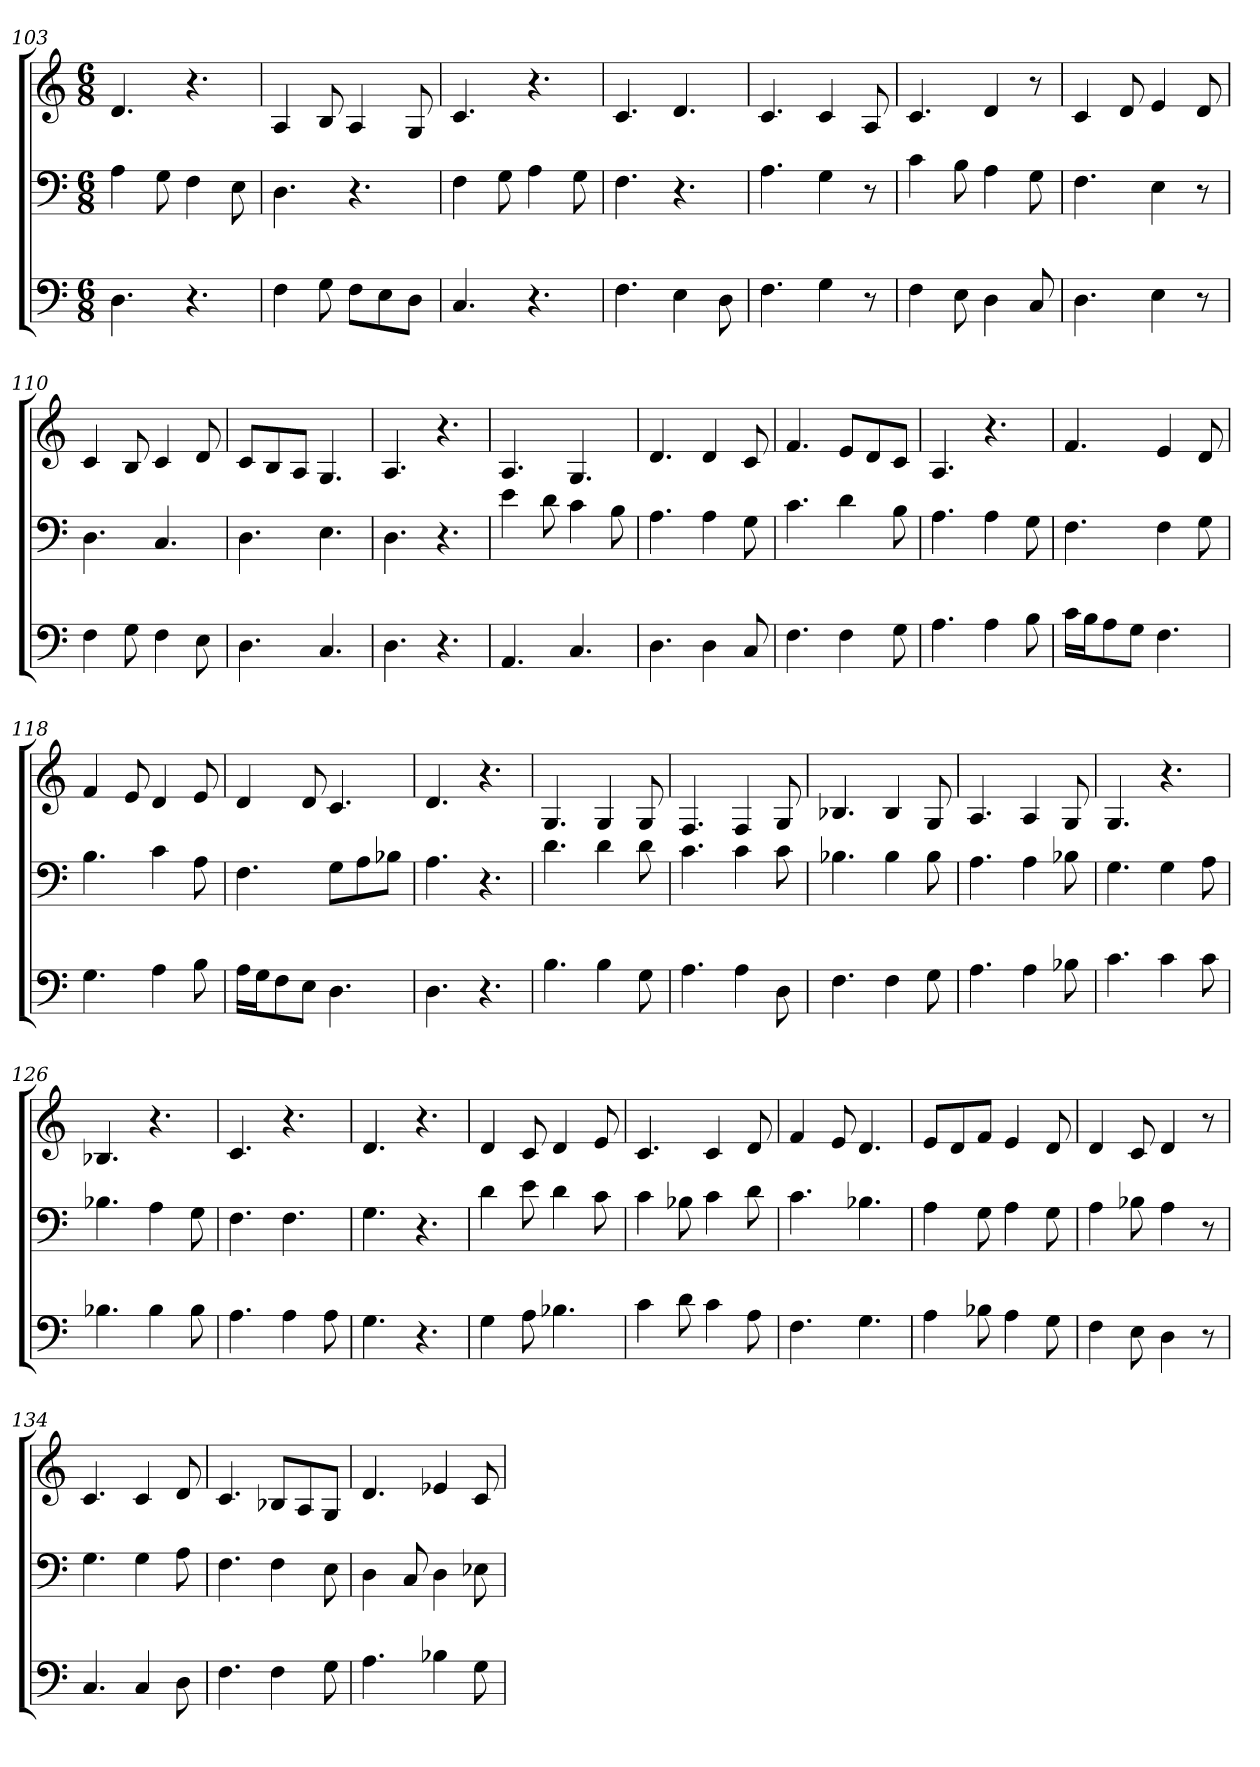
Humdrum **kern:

**kern	**kern	**kern
*part3	*part2	*part1
*staff3	*staff2	*staff1
*M6/8	*M6/8	*M6/8
=103	=103	=103
4.D	4A	4.d
.	8G	.
4.r	4F	4.r
.	8E	.
=104	=104	=104
4F	4.D	4A
8G	.	8B
8FL	4.r	4A
8E	.	.
8DJ	.	8G
=105	=105	=105
4.C	4F	4.c
.	8G	.
4.r	4A	4.r
.	8G	.
=106	=106	=106
4.F	4.F	4.c
4E	4.r	4.d
8D	.	.
=107	=107	=107
4.F	4.A	4.c
4G	4G	4c
8r	8r	8A
=108	=108	=108
4F	4c	4.c
8E	8B	.
4D	4A	4d
8C	8G	8r
=109	=109	=109
4.D	4.F	4c
.	.	8d
4E	4E	4e
8r	8r	8d
=110	=110	=110
4F	4.D	4c
8G	.	8B
4F	4.C	4c
8E	.	8d
=111	=111	=111
4.D	4.D	8cL
.	.	8B
.	.	8AJ
4.C	4.E	4.G
=112	=112	=112
4.D	4.D	4.A
4.r	4.r	4.r
=113	=113	=113
4.AA	4e	4.A
.	8d	.
4.C	4c	4.G
.	8B	.
=114	=114	=114
4.D	4.A	4.d
4D	4A	4d
8C	8G	8c
=115	=115	=115
4.F	4.c	4.f
4F	4d	8eL
.	.	8d
8G	8B	8cJ
=116	=116	=116
4.A	4.A	4.A
4A	4A	4.r
8B	8G	.
=117	=117	=117
16cLL	4.F	4.f
16BJ	.	.
8A	.	.
8GJ	.	.
4.F	4F	4e
.	8G	8d
=118	=118	=118
4.G	4.B	4f
.	.	8e
4A	4c	4d
8B	8A	8e
=119	=119	=119
16ALL	4.F	4d
16GJ	.	.
8F	.	.
8EJ	.	8d
4.D	8GL	4.c
.	8A	.
.	8B-XJ	.
=120	=120	=120
4.D	4.A	4.d
4.r	4.r	4.r
=121	=121	=121
4.B	4.d	4.G
4B	4d	4G
8G	8d	8G
=122	=122	=122
4.A	4.c	4.F
4A	4c	4F
8D	8c	8G
=123	=123	=123
4.F	4.B-X	4.B-X
4F	4B-	4B-
8G	8B-	8G
=124	=124	=124
4.A	4.A	4.A
4A	4A	4A
8B-X	8B-X	8G
=125	=125	=125
4.c	4.G	4.G
4c	4G	4.r
8c	8A	.
=126	=126	=126
4.B-X	4.B-X	4.B-X
4B-	4A	4.r
8B-	8G	.
=127	=127	=127
4.A	4.F	4.c
4A	4.F	4.r
8A	.	.
=128	=128	=128
4.G	4.G	4.d
4.r	4.r	4.r
=129	=129	=129
4G	4d	4d
8A	8e	8c
4.B-X	4d	4d
.	8c	8e
=130	=130	=130
4c	4c	4.c
8d	8B-X	.
4c	4c	4c
8A	8d	8d
=131	=131	=131
4.F	4.c	4f
.	.	8e
4.G	4.B-X	4.d
=132	=132	=132
4A	4A	8eL
.	.	8d
8B-X	8G	8fJ
4A	4A	4e
8G	8G	8d
=133	=133	=133
4F	4A	4d
8E	8B-X	8c
4D	4A	4d
8r	8r	8r
=134	=134	=134
4.C	4.G	4.c
4C	4G	4c
8D	8A	8d
=135	=135	=135
4.F	4.F	4.c
4F	4F	8B-XL
.	.	8A
8G	8E	8GJ
=136	=136	=136
4.A	4D	4.d
.	8C	.
4B-X	4D	4e-X
8G	8E-X	8c
=	=	=
*-	*-	*-
